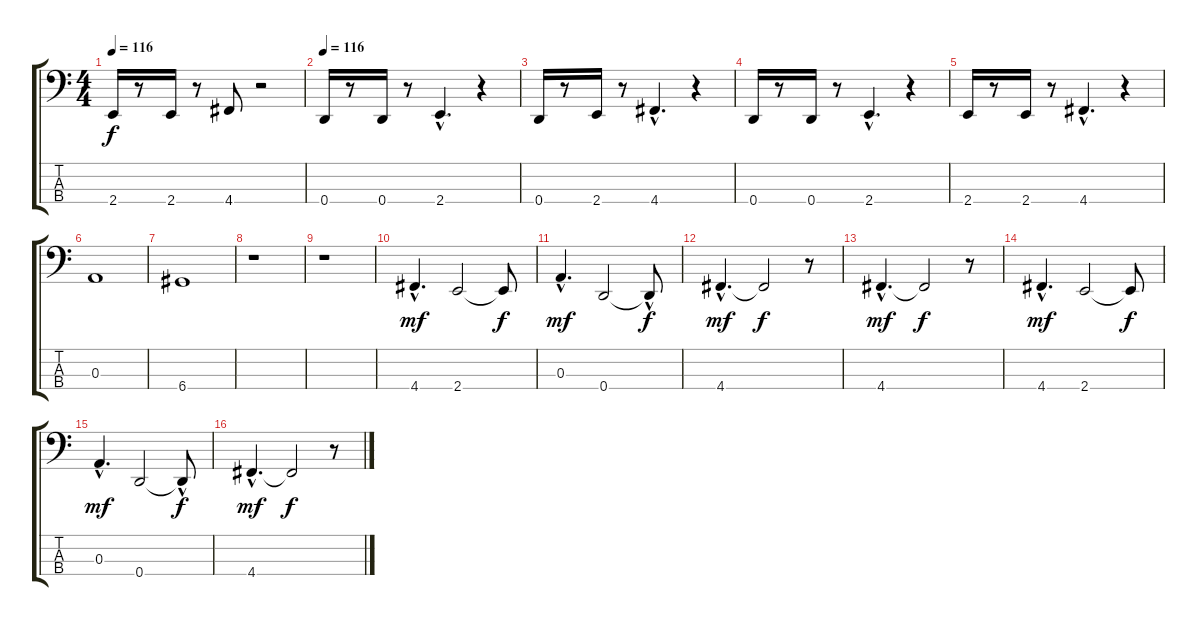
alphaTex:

\track "" {instrument electricbassfinger}
\staff {score tabs}
\tuning (G2 D2 A1 D1) {hide}
\ts (4 4)
\tempo 116
\clef f4
\ks c
2.4.16{dy f} r.8 2.4.16 r.8 4.4.8 r.2 |
\tempo 116
0.4.16 r.8 0.4.16 r.8 2.4{hac}.4{d} r.4 |
0.4.16 r.8 2.4.16 r.8 4.4{hac}.4{d} r.4 |
0.4.16 r.8 0.4.16 r.8 2.4{hac}.4{d} r.4 |
2.4.16 r.8 2.4.16 r.8 4.4{hac}.4{d} r.4 |
0.3.1 |
6.4.1 |
r.1 |
r.1 |
4.4{hac}.4{d dy mf} 2.4.2 2.4{t}.8{dy f} |
0.3{hac}.4{d dy mf} 0.4.2 0.4{hac t}.8{dy f} |
4.4{hac}.4{d dy mf} 4.4{t}.2{dy f} r.8 |
4.4{hac}.4{d dy mf} 4.4{t}.2{dy f} r.8 |
4.4{hac}.4{d dy mf} 2.4.2 2.4{t}.8{dy f} |
0.3{hac}.4{d dy mf} 0.4.2 0.4{hac t}.8{dy f} |
4.4{hac}.4{d dy mf} 4.4{t}.2{dy f} r.8
